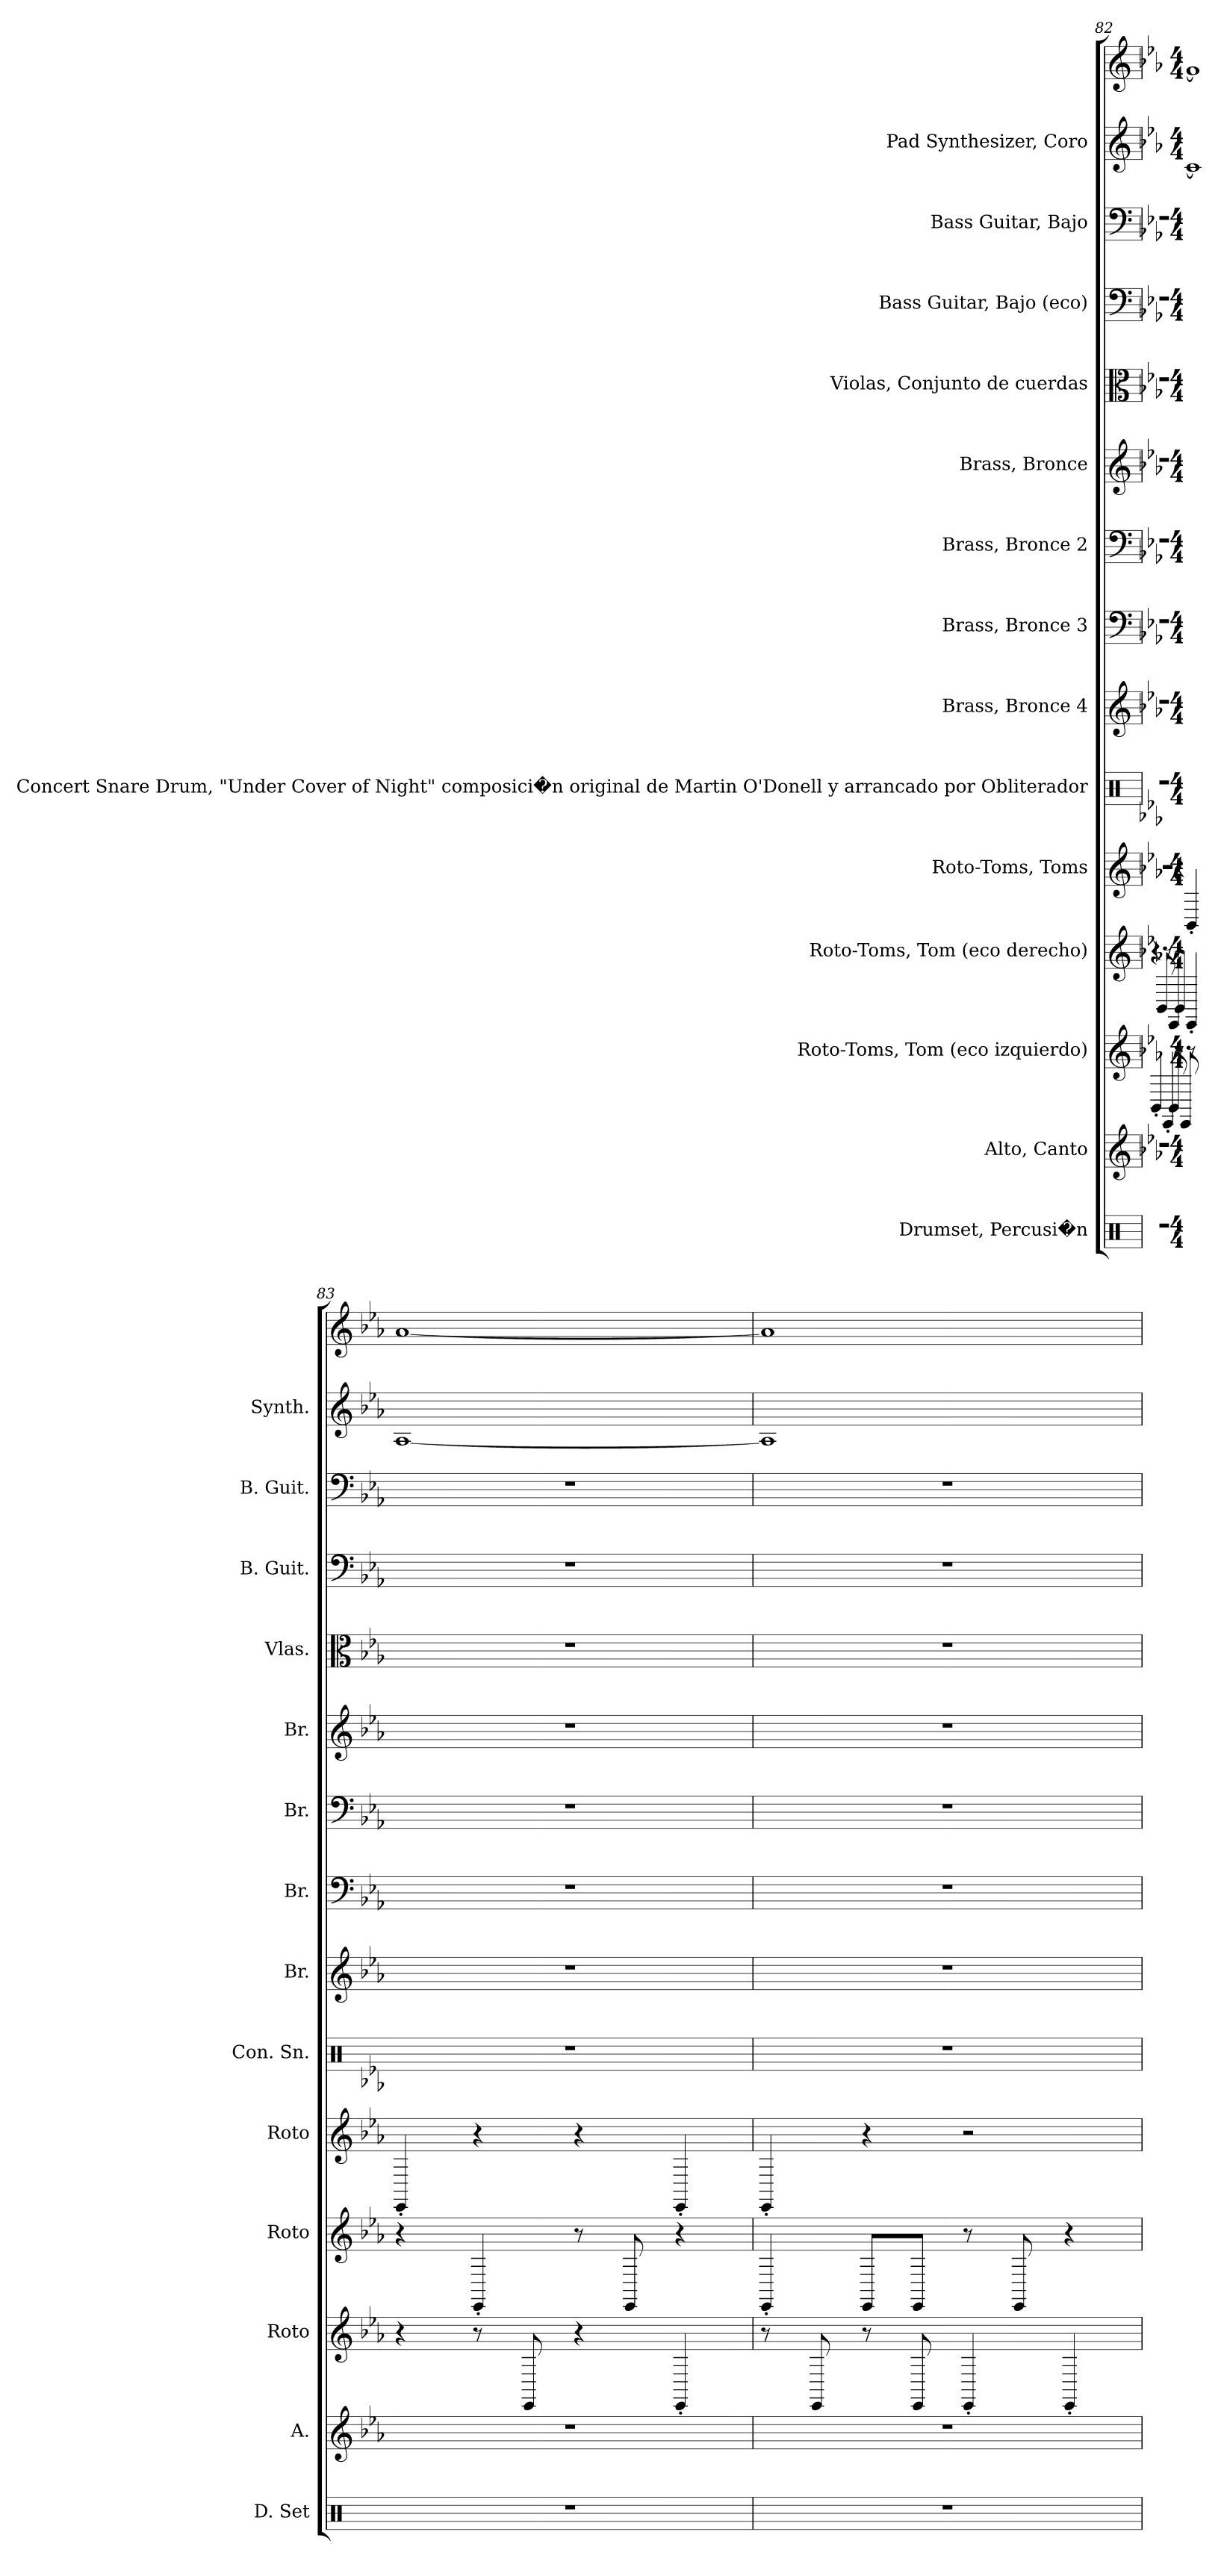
**kern	**kern	**kern	**kern	**kern	**kern	**kern	**kern	**kern	**kern	**kern	**kern	**kern	**kern	**kern
*part14	*part13	*part12	*part11	*part10	*part9	*part8	*part7	*part6	*part5	*part4	*part3	*part2	*part1	*part1
*staff15	*staff14	*staff13	*staff12	*staff11	*staff10	*staff9	*staff8	*staff7	*staff6	*staff5	*staff4	*staff3	*staff2	*staff1
*I"Drumset, Percusi�n	*I"Alto, Canto	*I"Roto-Toms, Tom (eco izquierdo)	*I"Roto-Toms, Tom (eco derecho)	*I"Roto-Toms, Toms	*I"Concert Snare Drum, &quot;Under Cover of Night&quot; composici�n original de Martin O'Donell y arrancado por Obliterador	*I"Brass, Bronce 4	*I"Brass, Bronce 3	*I"Brass, Bronce 2	*I"Brass, Bronce	*I"Violas, Conjunto de cuerdas	*I"Bass Guitar, Bajo (eco)	*I"Bass Guitar, Bajo	*I"Pad Synthesizer, Coro	*
*I'D. Set	*I'A.	*I'Roto	*I'Roto	*I'Roto	*I'Con. Sn.	*I'Br.	*I'Br.	*I'Br.	*I'Br.	*I'Vlas.	*I'B. Guit.	*I'B. Guit.	*I'Synth.	*
*clefX	*clefG2	*clefG2	*clefG2	*clefG2	*clefX	*clefG2	*clefF4	*clefF4	*clefG2	*clefC3	*clefF4	*clefF4	*clefG2	*clefG2
*	*	*	*	*	*	*	*	*	*	*	*ITrd7c12	*ITrd7c12	*	*
*k[]	*k[b-e-a-]	*k[b-e-a-]	*k[b-e-a-]	*k[b-e-a-]	*k[b-e-a-]	*k[b-e-a-]	*k[b-e-a-]	*k[b-e-a-]	*k[b-e-a-]	*k[b-e-a-]	*k[b-e-a-]	*k[b-e-a-]	*k[b-e-a-]	*k[b-e-a-]
*M4/4	*M4/4	*M4/4	*M4/4	*M4/4	*M4/4	*M4/4	*M4/4	*M4/4	*M4/4	*M4/4	*M4/4	*M4/4	*M4/4	*M4/4
=82	=82	=82	=82	=82	=82	=82	=82	=82	=82	=82	=82	=82	=82	=82
1r	1r	8r	4EE-'/	4BB-'/	1r	1r	1r	1r	1r	1r	1r	1r	1c]	1g]
.	.	8EE-/	.	.	.	.	.	.	.	.	.	.	.	.
.	.	8r	8BB-/L	4r	.	.	.	.	.	.	.	.	.	.
.	.	8BB-/	8EE-/J	.	.	.	.	.	.	.	.	.	.	.
.	.	4EE-'/	8r	2r	.	.	.	.	.	.	.	.	.	.
.	.	.	8BB-/	.	.	.	.	.	.	.	.	.	.	.
.	.	4BB-'/	4r	.	.	.	.	.	.	.	.	.	.	.
=83	=83	=83	=83	=83	=83	=83	=83	=83	=83	=83	=83	=83	=83	=83
1r	1r	4r	4r	4EE-'/	1r	1r	1r	1r	1r	1r	1r	1r	[1A-	[1a-
.	.	8r	4EE-'/	4r	.	.	.	.	.	.	.	.	.	.
.	.	8EE-/	.	.	.	.	.	.	.	.	.	.	.	.
.	.	4r	8r	4r	.	.	.	.	.	.	.	.	.	.
.	.	.	8EE-/	.	.	.	.	.	.	.	.	.	.	.
.	.	4EE-'/	4r	4EE-'/	.	.	.	.	.	.	.	.	.	.
=84	=84	=84	=84	=84	=84	=84	=84	=84	=84	=84	=84	=84	=84	=84
1r	1r	8r	4EE-'/	4EE-'/	1r	1r	1r	1r	1r	1r	1r	1r	1A-]	1a-]
.	.	8EE-/	.	.	.	.	.	.	.	.	.	.	.	.
.	.	8r	8EE-/L	4r	.	.	.	.	.	.	.	.	.	.
.	.	8EE-/	8EE-/J	.	.	.	.	.	.	.	.	.	.	.
.	.	4EE-'/	8r	2r	.	.	.	.	.	.	.	.	.	.
.	.	.	8EE-/	.	.	.	.	.	.	.	.	.	.	.
.	.	4EE-'/	4r	.	.	.	.	.	.	.	.	.	.	.
=	=	=	=	=	=	=	=	=	=	=	=	=	=	=
*-	*-	*-	*-	*-	*-	*-	*-	*-	*-	*-	*-	*-	*-	*-
